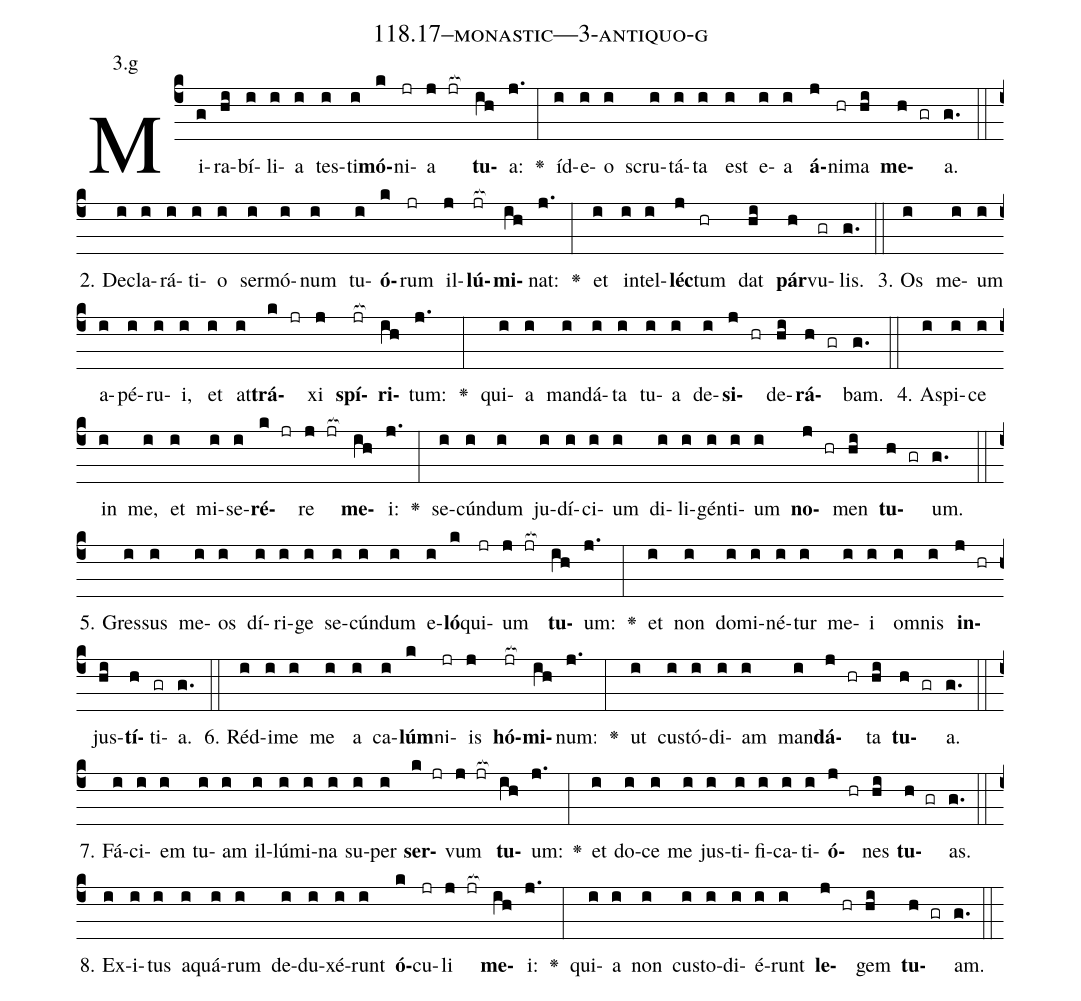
name: 118.17--monastic---3-antiquo-g;
annotation: 3.g;
%%
(c4)Mi(g)ra(hi)bí(i)li(i)a(i) tes(i)ti(i)<b>mó</b>(k)ni(jr)a(j jr[ocb:1{]) <b>tu</b>(ih[ocb:0}])a:(j.) <v>\greheightstar</v>(:) íd(i)e(i)o(i) scru(i)tá(i)ta(i) est(i) e(i)a(i) <b>á</b>(j)ni(hr)ma(hi) <b>me</b>(h gr)a.(g.) (::)
2. De(i)cla(i)rá(i)ti(i)o(i) ser(i)mó(i)num(i) tu(i)<b>ó</b>(k)rum(jr) il(j)<b>lú</b>(jr[ocb:1{])<b>mi</b>(ih[ocb:0}])nat:(j.) <v>\greheightstar</v>(:) et(i) in(i)tel(i)<b>léc</b>(j)tum(hr) dat(hi) <b>pár</b>(h)vu(gr)lis.(g.) (::)
3. Os(i) me(i)um(i) a(i)pé(i)ru(i)i,(i) et(i) at(i)<b>trá</b>(k jr)xi(j) <b>spí</b>(jr[ocb:1{])<b>ri</b>(ih[ocb:0}])tum:(j.) <v>\greheightstar</v>(:) qui(i)a(i) man(i)dá(i)ta(i) tu(i)a(i) de(i)<b>si</b>(j hr)de(hi)<b>rá</b>(h gr)bam.(g.) (::)
4. A(i)spi(i)ce(i) in(i) me,(i) et(i) mi(i)se(i)<b>ré</b>(k jr)re(j jr[ocb:1{]) <b>me</b>(ih[ocb:0}])i:(j.) <v>\greheightstar</v>(:) se(i)cún(i)dum(i) ju(i)dí(i)ci(i)um(i) di(i)li(i)gén(i)ti(i)um(i) <b>no</b>(j hr)men(hi) <b>tu</b>(h gr)um.(g.) (::)
5. Gres(i)sus(i) me(i)os(i) dí(i)ri(i)ge(i) se(i)cún(i)dum(i) e(i)<b>ló</b>(k)qui(jr)um(j jr[ocb:1{]) <b>tu</b>(ih[ocb:0}])um:(j.) <v>\greheightstar</v>(:) et(i) non(i) do(i)mi(i)né(i)tur(i) me(i)i(i) om(i)nis(i) <b>in</b>(j hr)jus(hi)<b>tí</b>(h)ti(gr)a.(g.) (::)
6. Réd(i)i(i)me(i) me(i) a(i) ca(i)<b>lúm</b>(k)ni(jr)is(j) <b>hó</b>(jr[ocb:1{])<b>mi</b>(ih[ocb:0}])num:(j.) <v>\greheightstar</v>(:) ut(i) cus(i)tó(i)di(i)am(i) man(i)<b>dá</b>(j hr)ta(hi) <b>tu</b>(h gr)a.(g.) (::)
7. Fá(i)ci(i)em(i) tu(i)am(i) il(i)lú(i)mi(i)na(i) su(i)per(i) <b>ser</b>(k jr)vum(j jr[ocb:1{]) <b>tu</b>(ih[ocb:0}])um:(j.) <v>\greheightstar</v>(:) et(i) do(i)ce(i) me(i) jus(i)ti(i)fi(i)ca(i)ti(i)<b>ó</b>(j hr)nes(hi) <b>tu</b>(h gr)as.(g.) (::)
8. Ex(i)i(i)tus(i) a(i)quá(i)rum(i) de(i)du(i)xé(i)runt(i) <b>ó</b>(k)cu(jr)li(j jr[ocb:1{]) <b>me</b>(ih[ocb:0}])i:(j.) <v>\greheightstar</v>(:) qui(i)a(i) non(i) cus(i)to(i)di(i)é(i)runt(i) <b>le</b>(j hr)gem(hi) <b>tu</b>(h gr)am.(g.) (::)
